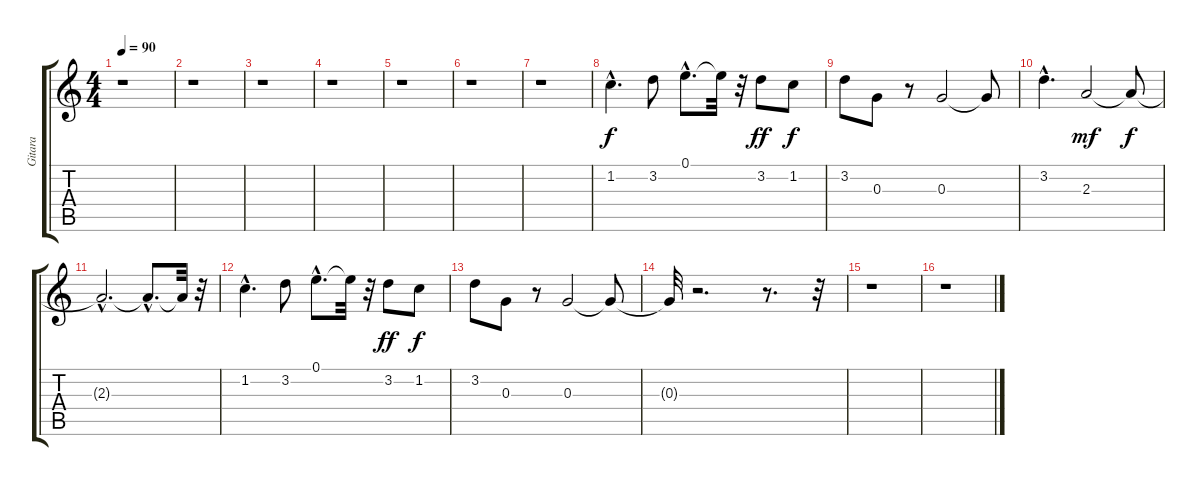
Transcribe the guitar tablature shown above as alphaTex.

\track ("Gitara" "Gitara") {instrument overdrivenguitar}
\staff {score tabs}
\tuning (E4 B3 G3 D3 A2 E2) {hide}
\ts (4 4)
\tempo 90
\clef g2
\ks c
r.1{dy f} |
r.1 |
r.1 |
r.1 |
r.1 |
r.1 |
r.1 |
1.2{hac}.4{d} 3.2.8 0.1{hac}.8{d} 0.1{t}.32 r.32 3.2.8{dy ff} 1.2.8{dy f} |
3.2.8 0.3.8 r.8 0.3.2 0.3{t}.8 |
3.2{hac}.4{d} 2.3.2{dy mf} 2.3{t}.8{dy f} |
2.3{hac t}.2{d} 2.3{hac t}.8{d} 2.3{t}.32 r.32 |
1.2{hac}.4{d} 3.2.8 0.1{hac}.8{d} 0.1{t}.32 r.32 3.2.8{dy ff} 1.2.8{dy f} |
3.2.8 0.3.8 r.8 0.3.2 0.3{t}.8 |
0.3{t}.32 r.2{d} r.8{d} r.32 |
r.1 |
r.1
